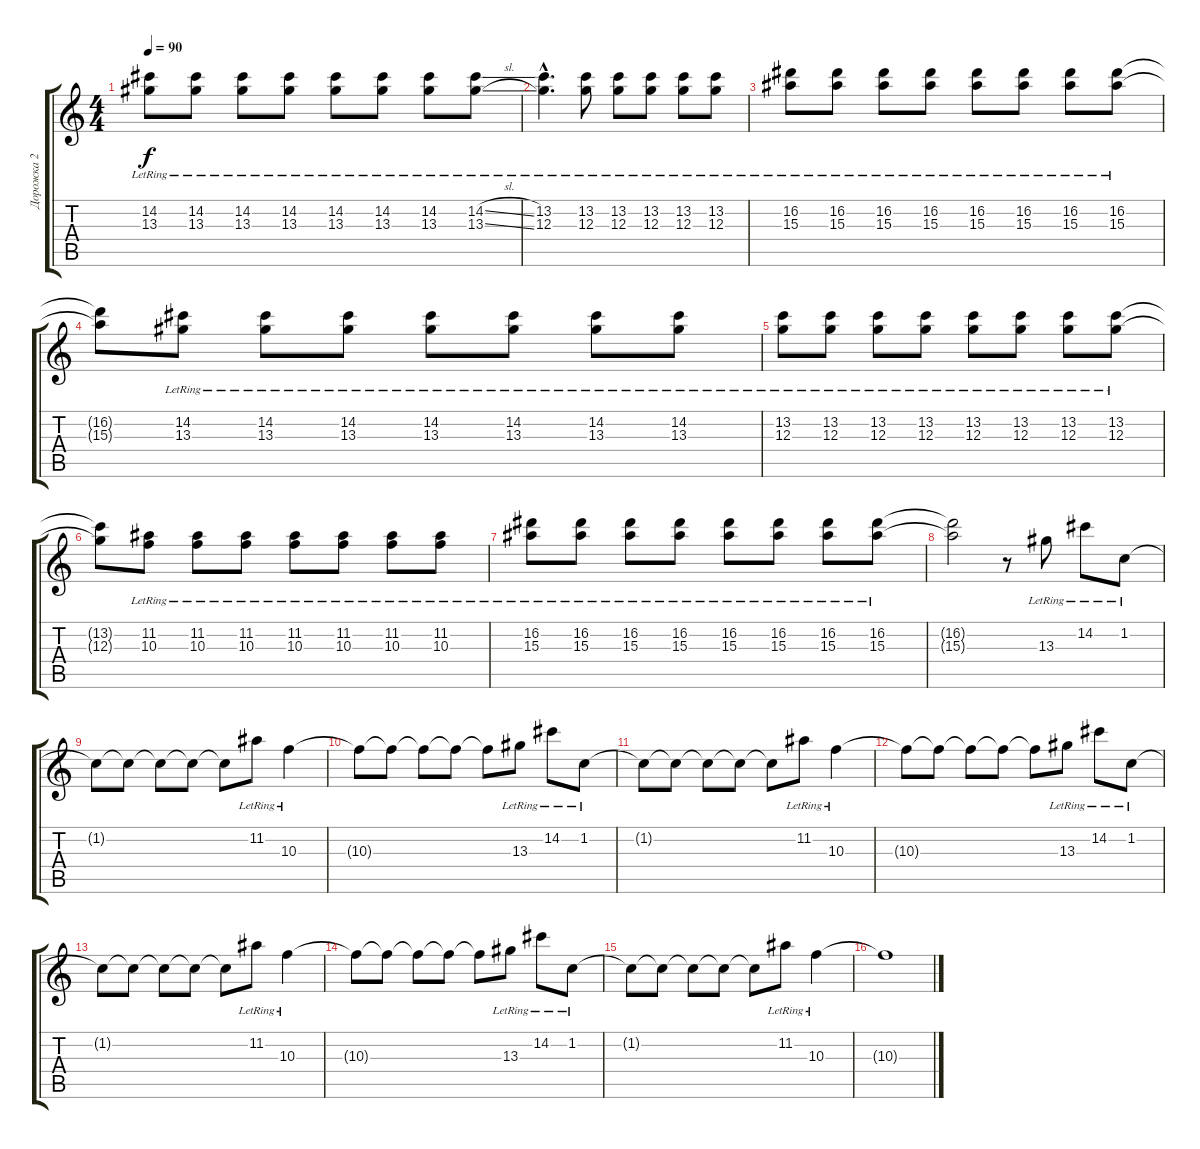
\track ("Дорожка 2" "Дорожка 2") {instrument electricguitarclean}
\staff {score tabs}
\tuning (E4 B3 G3 D3 A2 E2) {hide}
\ts (4 4)
\tempo 90
\clef g2
\ks c
(14.2{lr} 13.3{lr}).8{dy f volume 10} (14.2{lr} 13.3{lr}).8 (14.2{lr} 13.3{lr}).8 (14.2{lr} 13.3{lr}).8 (14.2{lr} 13.3{lr}).8 (14.2{lr} 13.3{lr}).8 (14.2{lr} 13.3{lr}).8 (14.2{sl lr} 13.3{sl lr}).8 |
(13.2{hac lr} 12.3{hac lr}).4{d} (13.2{lr} 12.3{lr}).8 (13.2{lr} 12.3{lr}).8 (13.2{lr} 12.3{lr}).8 (13.2{lr} 12.3{lr}).8 (13.2{lr} 12.3{lr}).8 |
(16.2{lr} 15.3{lr}).8 (16.2{lr} 15.3{lr}).8 (16.2{lr} 15.3{lr}).8 (16.2{lr} 15.3{lr}).8 (16.2{lr} 15.3{lr}).8 (16.2{lr} 15.3{lr}).8 (16.2{lr} 15.3{lr}).8 (16.2{lr} 15.3{lr}).8 |
(16.2{t} 15.3{t}).8 (14.2{lr} 13.3{lr}).8 (14.2{lr} 13.3{lr}).8 (14.2{lr} 13.3{lr}).8 (14.2{lr} 13.3{lr}).8 (14.2{lr} 13.3{lr}).8 (14.2{lr} 13.3{lr}).8 (14.2{lr} 13.3{lr}).8 |
(13.2{lr} 12.3{lr}).8 (13.2{lr} 12.3{lr}).8 (13.2{lr} 12.3{lr}).8 (13.2{lr} 12.3{lr}).8 (13.2{lr} 12.3{lr}).8 (13.2{lr} 12.3{lr}).8 (13.2{lr} 12.3{lr}).8 (13.2{lr} 12.3{lr}).8 |
(13.2{t} 12.3{t}).8 (11.2{lr} 10.3{lr}).8 (11.2{lr} 10.3{lr}).8 (11.2{lr} 10.3{lr}).8 (11.2{lr} 10.3{lr}).8 (11.2{lr} 10.3{lr}).8 (11.2{lr} 10.3{lr}).8 (11.2{lr} 10.3{lr}).8 |
(16.2{lr} 15.3{lr}).8 (16.2{lr} 15.3{lr}).8 (16.2{lr} 15.3{lr}).8 (16.2{lr} 15.3{lr}).8 (16.2{lr} 15.3{lr}).8 (16.2{lr} 15.3{lr}).8 (16.2{lr} 15.3{lr}).8 (16.2{lr} 15.3{lr}).8 |
(16.2{t} 15.3{t}).2 r.8 13.3{lr}.8{volume 11} 14.2{lr}.8 1.2{lr}.8 |
1.2{t}.8 1.2{t}.8 1.2{t}.8 1.2{t}.8 1.2{t}.8 11.2{lr}.8 10.3{lr}.4 |
10.3{t}.8 10.3{t}.8 10.3{t}.8 10.3{t}.8 10.3{t}.8 13.3{lr}.8 14.2{lr}.8 1.2{lr}.8 |
1.2{t}.8 1.2{t}.8 1.2{t}.8 1.2{t}.8 1.2{t}.8 11.2{lr}.8 10.3{lr}.4 |
10.3{t}.8 10.3{t}.8 10.3{t}.8 10.3{t}.8 10.3{t}.8 13.3{lr}.8 14.2{lr}.8 1.2{lr}.8 |
1.2{t}.8 1.2{t}.8 1.2{t}.8 1.2{t}.8 1.2{t}.8 11.2{lr}.8 10.3{lr}.4 |
10.3{t}.8 10.3{t}.8 10.3{t}.8 10.3{t}.8 10.3{t}.8 13.3{lr}.8 14.2{lr}.8 1.2{lr}.8 |
1.2{t}.8 1.2{t}.8 1.2{t}.8 1.2{t}.8 1.2{t}.8 11.2{lr}.8 10.3{lr}.4 |
10.3{t}.1
